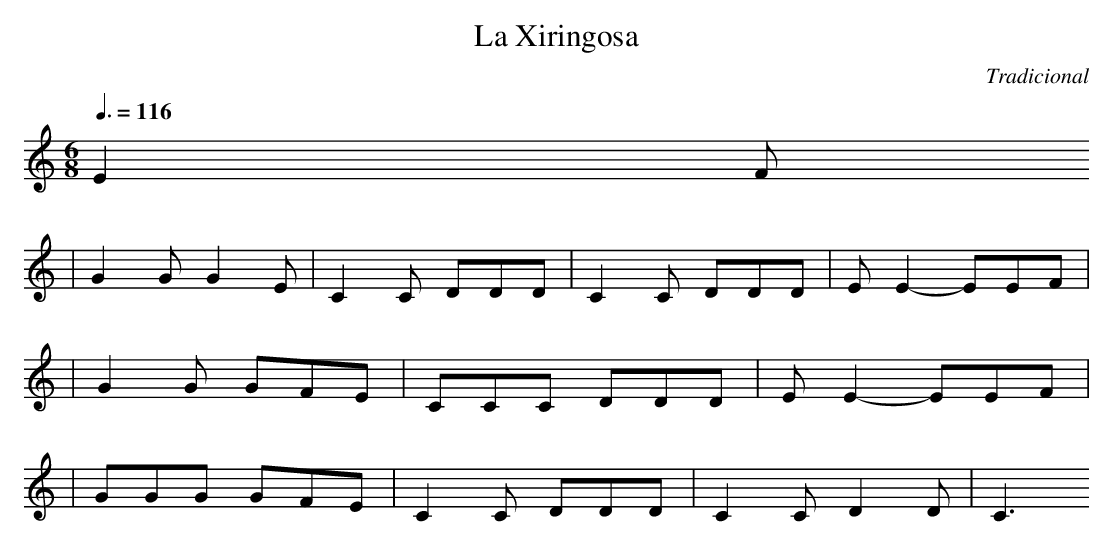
X:1
T:La Xiringosa
C:Tradicional
M:6/8
L:1/8
Q:3/8=116
K:C
E2 F
|G2 G G2 E|C2 C DDD|C2 C DDD|E E2-EEF|
|G2 G GFE|CCC DDD|E E2-EEF|
|GGG GFE|C2 C DDD|C2 C D2 D|C3
